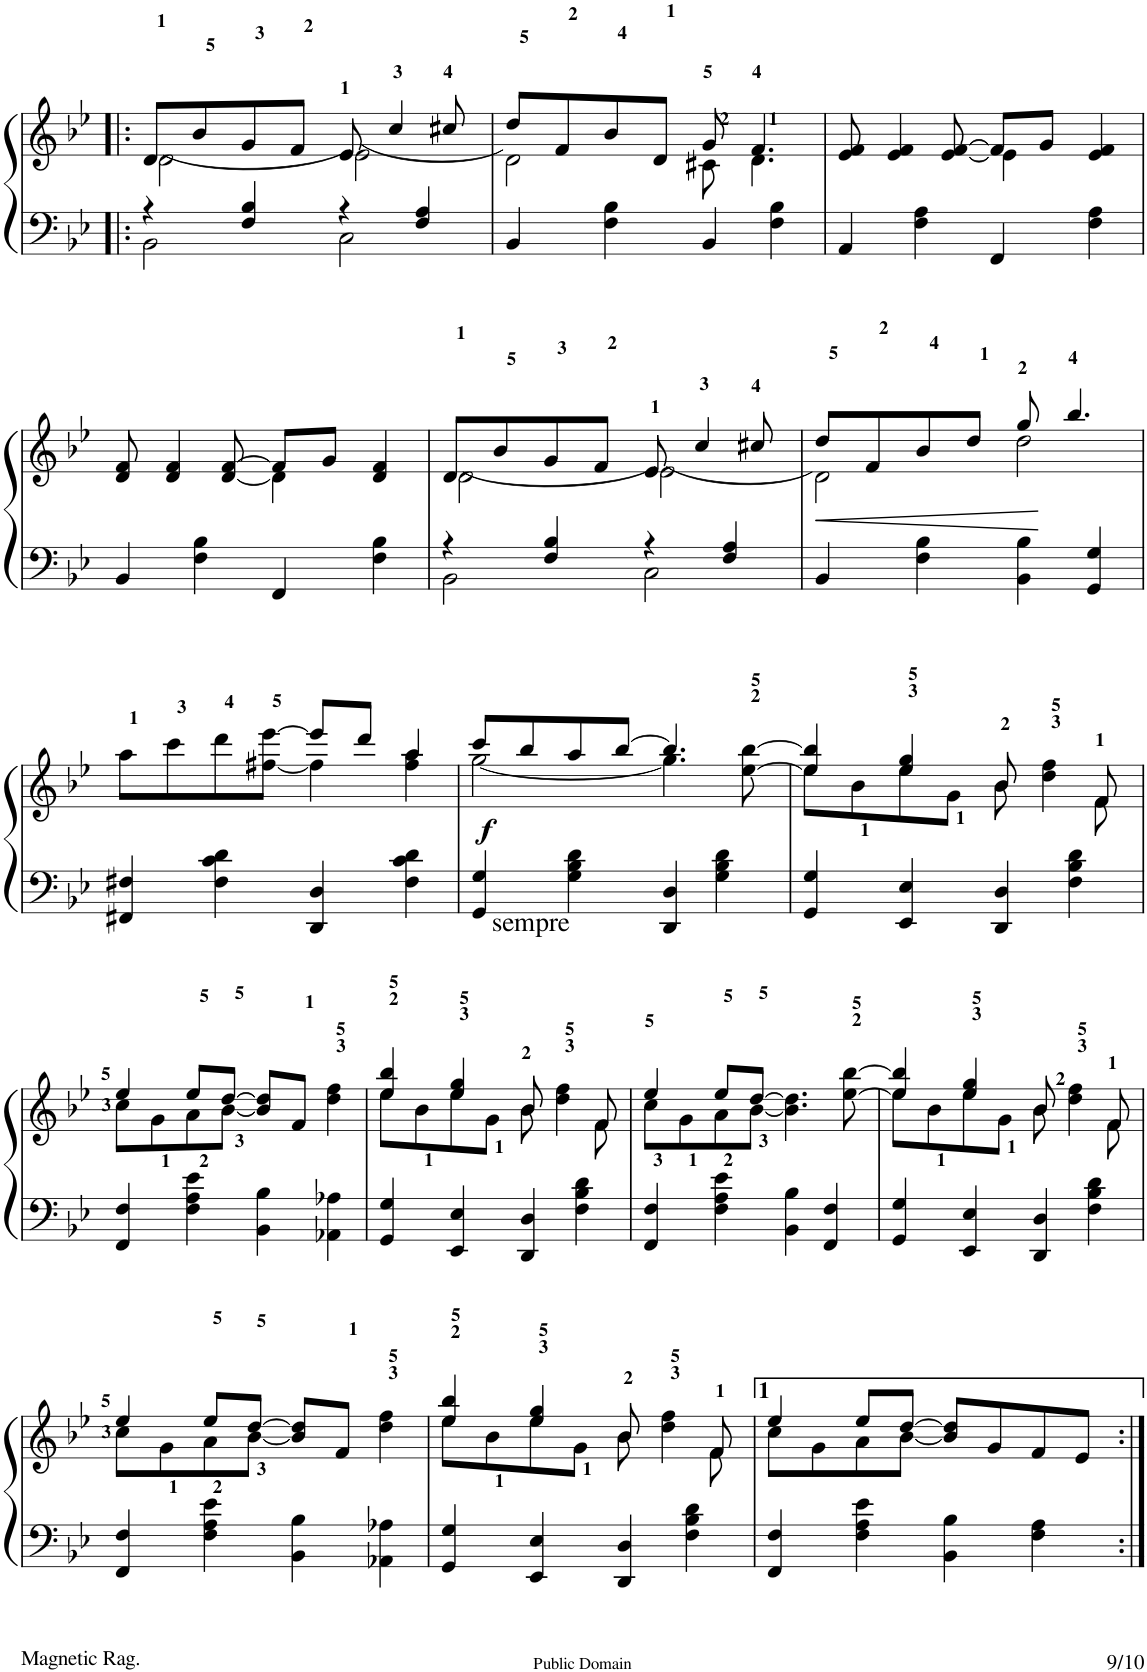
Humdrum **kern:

**kern	**kern	**dynam
*part1	*part1	*part1
*staff2	*staff1	*staff1/2
*I"Piano	*	*
*I'Pno.	*	*
!!LO:PB:g=z
*clefF4	*clefG2	*
*k[b-e-]	*k[b-e-]	*
*B-:	*B-:	*
*M4/4	*M4/4	*
*met(c)	*met(c)	*
=85!|:	=85!|:	=85!|:
*^	*^	*
4r	2BB-\	8d/L	(2d\	.
.	.	8b-/	.	.
4F/ 4B-/	.	8g/	.	.
.	.	8f/J	.	.
4r	2C\	8e-/	(2e-\)	.
.	.	4cc/	.	.
4F/ 4A/	.	.	.	.
.	.	8cc#X/	.	.
*v	*v	*	*	*
=86	=86	=86	=86
4BB-/	8dd/L	2d\)	.
.	8f/	.	.
4F\ 4B-\	8b-/	.	.
.	8d/J	.	.
4BB-/	8g/	8c#X\	.
.	4.f/	4.d\	.
4F\ 4B-\	.	.	.
=87	=87	=87	=87
4AA/	8e-/ 8f/	2ryy	.
.	4e-/ 4f/	.	.
4F\ 4A\	.	.	.
.	[8e-/ [8f/	.	.
4FF/	8f/L]	4e-\]	.
.	8g/J	.	.
4F\ 4A\	4e-/ 4f/	4ryy	.
!!LO:LB:g=z	!!
=88	=88	=88	=88
4BB-/	8d/ 8f/	2ryy	.
.	4d/ 4f/	.	.
4F\ 4B-\	.	.	.
.	[8d/ [8f/	.	.
4FF/	8f/L]	4d\]	.
.	8g/J	.	.
4F\ 4B-\	4d/ 4f/	4ryy	.
=89	=89	=89	=89
*^	*	*	*
4r	2BB-\	8d/L	(2d\	.
.	.	8b-/	.	.
4F/ 4B-/	.	8g/	.	.
.	.	8f/J	.	.
4r	2C\	8e-/	(2e-\)	.
.	.	4cc/	.	.
4F/ 4A/	.	.	.	.
.	.	8cc#X/	.	.
*v	*v	*	*	*
=90	=90	=90	=90
!	!	!	!LO:HP:b
4BB-/	8dd/L	2d\)	<
.	8f/	.	.
4F\ 4B-\	8b-/	.	.
.	8dd/J	.	.
4BB-\ 4B-\	8gg/	2dd\	.
.	4.bb-/	.	.
4GG/ 4G/	.	.	.
*	*v	*v	*
.	.	[
!!LO:LB:g=z
=91	=91	=91
*	*^	*
4FF#X/ 4F#X/	8aa\L	2ryy	.
.	8ccc\	.	.
4F#\ 4c\ 4d\	8ddd\	.	.
.	[8ff#X\ [8eee-\J	.	.
4DD/ 4D/	8eee-/L]	4ff#\]	.
.	8ddd/J	.	.
4F#\ 4c\ 4d\	4aa/	4ff#\ 4aa\	.
=92	=92	=92	=92
!LO:TX:b:t=sempre	!	!	!
!	!	!	!LO:DY:b
4GG/ 4G/	8ccc/L	[2gg\	f
.	8bb-/	.	.
4G\ 4B-\ 4d\	8aa/	.	.
.	[8bb-/J	.	.
4DD/ 4D/	4.bb-/]	4.gg\]	.
4G\ 4B-\ 4d\	.	.	.
.	[8ee-\ [8bb-\	8ryy	.
=93	=93	=93	=93
4GG/ 4G/	4ee-/] 4bb-/]	8ee-\L	.
.	.	8b-\	.
4EE-/ 4E-/	4ee-/ 4gg/	8ee-\	.
.	.	8g\J	.
4DD/ 4D/	8b-/	8b-\	.
.	4dd\ 4ff\	8ryy	.
4F\ 4B-\ 4d\	.	8ryy	.
.	8f/	8f\	.
!!LO:LB:g=z	!!
=94	=94	=94	=94
4FF/ 4F/	4ee-/	8cc\L	.
.	.	8g\	.
4F\ 4A\ 4e-\	8ee-/L	8a\	.
.	[8dd/J	[8b-\J	.
4BB-\ 4B-\	8b-/] 8dd/]L	2ryy	.
.	8f/J	.	.
4AA-X\ 4A-X\	4dd\ 4ff\	.	.
=95	=95	=95	=95
4GG/ 4G/	4ee-/ 4bb-/	8ee-\L	.
.	.	8b-\	.
4EE-/ 4E-/	4ee-/ 4gg/	8ee-\	.
.	.	8g\J	.
4DD/ 4D/	8b-/	8b-\	.
.	4dd\ 4ff\	8ryy	.
4F\ 4B-\ 4d\	.	8ryy	.
.	8f/	8f\	.
=96	=96	=96	=96
4FF/ 4F/	4ee-/	8cc\L	.
.	.	8g\	.
4F\ 4A\ 4e-\	8ee-/L	8a\	.
.	[8dd/J	[8b-\J	.
4BB-\ 4B-\	4.b-\] 4.dd\]	2ryy	.
4FF/ 4F/	.	.	.
.	[8ee-\ [8bb-\	.	.
=97	=97	=97	=97
4GG/ 4G/	4ee-/] 4bb-/]	8ee-\L	.
.	.	8b-\	.
4EE-/ 4E-/	4ee-/ 4gg/	8ee-\	.
.	.	8g\J	.
4DD/ 4D/	8b-\	8b-/	.
.	4dd\ 4ff\	4ryy	.
4F\ 4B-\ 4d\	.	.	.
.	8f/	8f\	.
!!LO:LB:g=z	!!
=98	=98	=98	=98
4FF/ 4F/	4ee-/	8cc\L	.
.	.	8g\	.
4F\ 4A\ 4e-\	8ee-/L	8a\	.
.	[8dd/J	[8b-\J	.
4BB-\ 4B-\	8b-/] 8dd/]L	2ryy	.
.	8f/J	.	.
4AA-X\ 4A-X\	4dd\ 4ff\	.	.
=99	=99	=99	=99
4GG/ 4G/	4ee-/ 4bb-/	8ee-\L	.
.	.	8b-\	.
4EE-/ 4E-/	4ee-/ 4gg/	8ee-\	.
.	.	8g\J	.
4DD/ 4D/	8b-/	8b-\	.
.	4dd\ 4ff\	8ryy	.
4F\ 4B-\ 4d\	.	8ryy	.
.	8f/	8f\	.
=100	=100	=100	=100
4FF/ 4F/	4ee-/	8cc\L	.
.	.	8g\	.
4F\ 4A\ 4e-\	8ee-/L	8a\	.
.	[8dd/J	[8b-\J	.
4BB-\ 4B-\	8b-/] 8dd/]L	2ryy	.
.	8g/	.	.
4F\ 4A\	8f/	.	.
.	8e-/J	.	.
*	*v	*v	*
=:|!	=:|!	=:|!
*-	*-	*-
